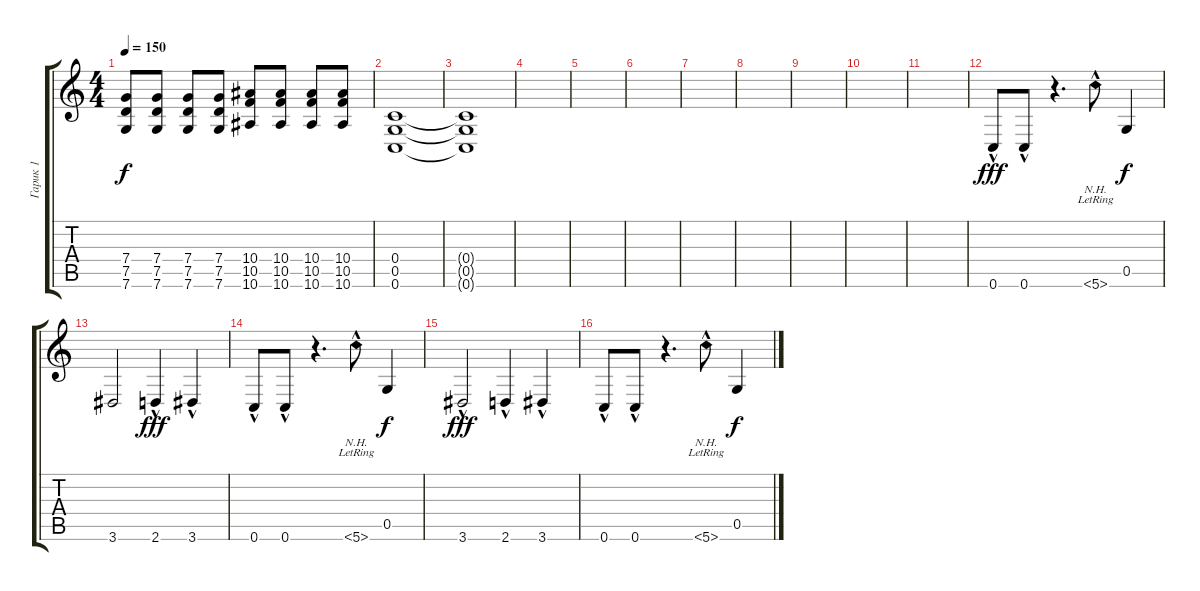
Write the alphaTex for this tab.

\track ("Гарик 1" "Гарик 1") {instrument distortionguitar}
\staff {score tabs}
\tuning (D4 A3 F3 C3 G2 C2) {hide}
\ts (4 4)
\tempo 150
\clef g2
\ks c
(7.4 7.5 7.6).8{dy f} (7.4 7.5 7.6).8 (7.4 7.5 7.6).8 (7.4 7.5 7.6).8 (10.4 10.5 10.6).8 (10.4 10.5 10.6).8 (10.4 10.5 10.6).8 (10.4 10.5 10.6).8 |
(0.4 0.5 0.6).1 |
(0.4{t} 0.5{t} 0.6{t}).1 |
|
|
|
|
|
|
|
|
0.6{hac}.8{dy fff} 0.6{hac}.8 r.4{d} 5.6{nh hac lr}.8 0.5.4{dy f} |
3.6.2 2.6{hac}.4{dy fff} 3.6{hac}.4 |
0.6{hac}.8 0.6{hac}.8 r.4{d} 5.6{nh hac lr}.8 0.5.4{dy f} |
3.6{hac}.2{dy fff} 2.6{hac}.4 3.6{hac}.4 |
0.6{hac}.8 0.6{hac}.8 r.4{d} 5.6{nh hac lr}.8 0.5.4{dy f}
